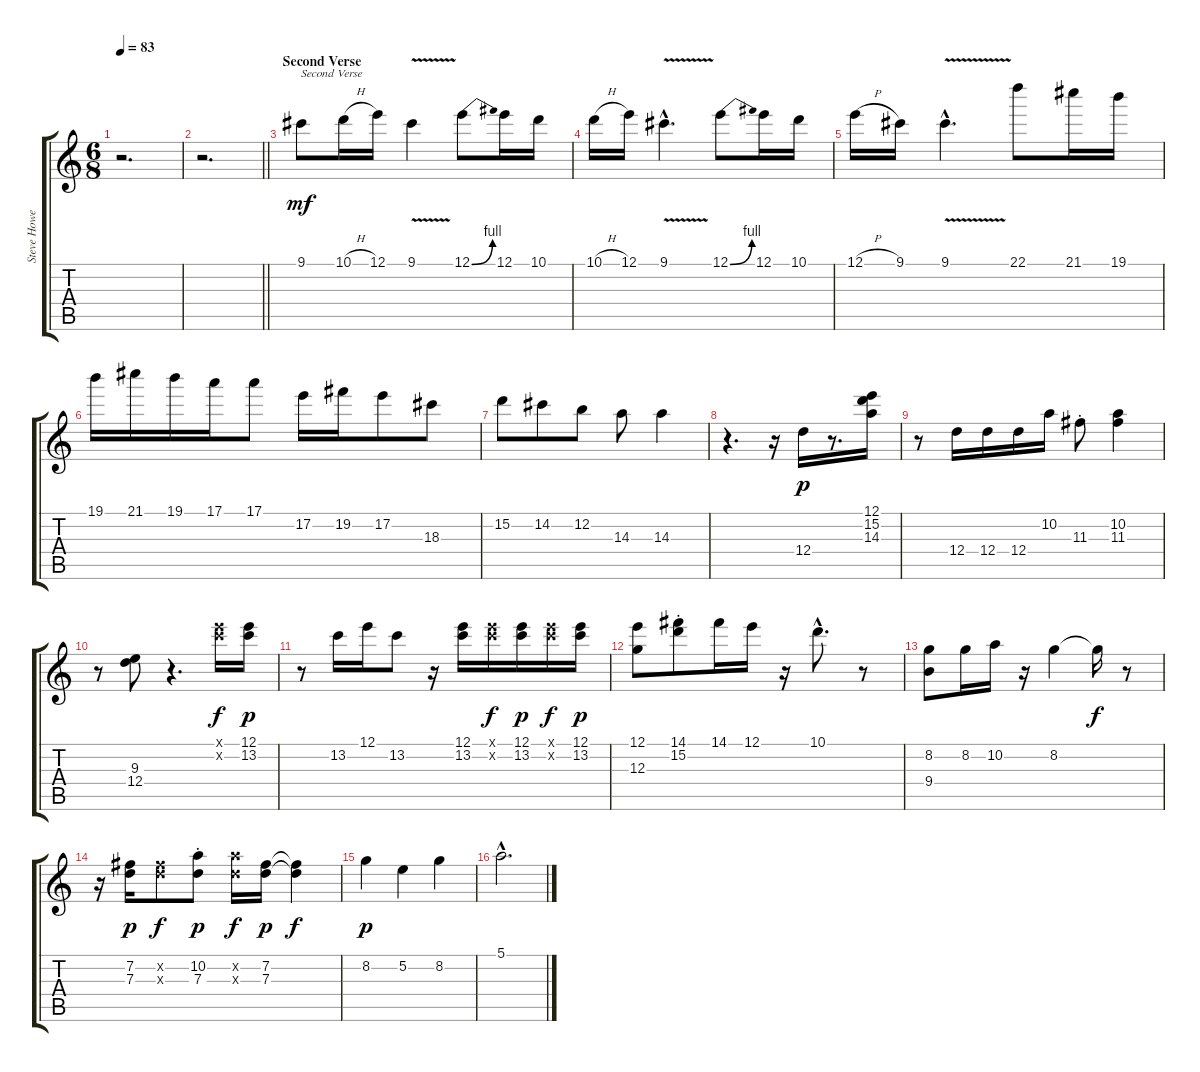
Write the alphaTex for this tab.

\track ("Steve Howe 1" "Steve Howe") {instrument overdrivenguitar}
\staff {score tabs}
\tuning (E4 B3 G3 D3 A2 E2) {hide}
\ts (6 8)
\tempo 83
\clef g2
\ks c
r.2{d dy f} |
\barLineRight lightlight
r.2{d} |
\section ("" "Second Verse")
9.1.8{txt "Second Verse" dy mf} 10.1{h}.16 12.1.16 9.1{v}.4 12.1{be (bend 0 0 60 4)}.8 12.1.16 10.1.16 |
10.1{h}.16 12.1.16 9.1{v hac}.4{d} 12.1{be (bend 0 0 60 4)}.8 12.1.16 10.1.16 |
12.1{h}.16 9.1.16 9.1{v hac}.4{d} 22.1.8 21.1.16 19.1.16 |
19.1.16 21.1.16 19.1.16 17.1.16 17.1.8 17.2.16 19.2.16 17.2.8 18.3.8 |
15.2.8 14.2.8 12.2.8 14.3.8 14.3.4 |
r.4{d} r.16 12.4.16{dy p} r.8{d} (12.1 15.2 14.3).16 |
r.8 12.4.16 12.4.16 12.4.16 10.2.16 11.3{st}.8 (10.2 11.3).4 |
r.8 (9.3 12.4).8 r.4{d} (12.1{x} 13.2{x}).16{dy f} (12.1 13.2).16{dy p} |
r.8 13.2.16 12.1.16 13.2.8 r.16 (12.1 13.2).16 (12.1{x} 13.2{x}).16{dy f} (12.1 13.2).16{dy p} (12.1{x} 13.2{x}).16{dy f} (12.1 13.2).16{dy p} |
(12.1 12.3).8 (14.1{st} 15.2).8 14.1.16 12.1.16 r.16 10.1{hac}.8{d} r.8 |
(8.2 9.4).8 8.2.16 10.2.16 r.16 8.2.4 8.2{t}.16{dy f} r.8 |
r.16 (7.2 7.3).16{dy p} (7.2{x} 7.3{x}).8{dy f} (10.2{st} 7.3).8{dy p} (10.2{x} 7.3{x}).16{dy f} (7.2 7.3).16{dy p} (7.2{t} 7.3{t}).4{dy f} |
8.2.4{dy p} 5.2.4 8.2.4 |
5.1{hac}.2{d}
